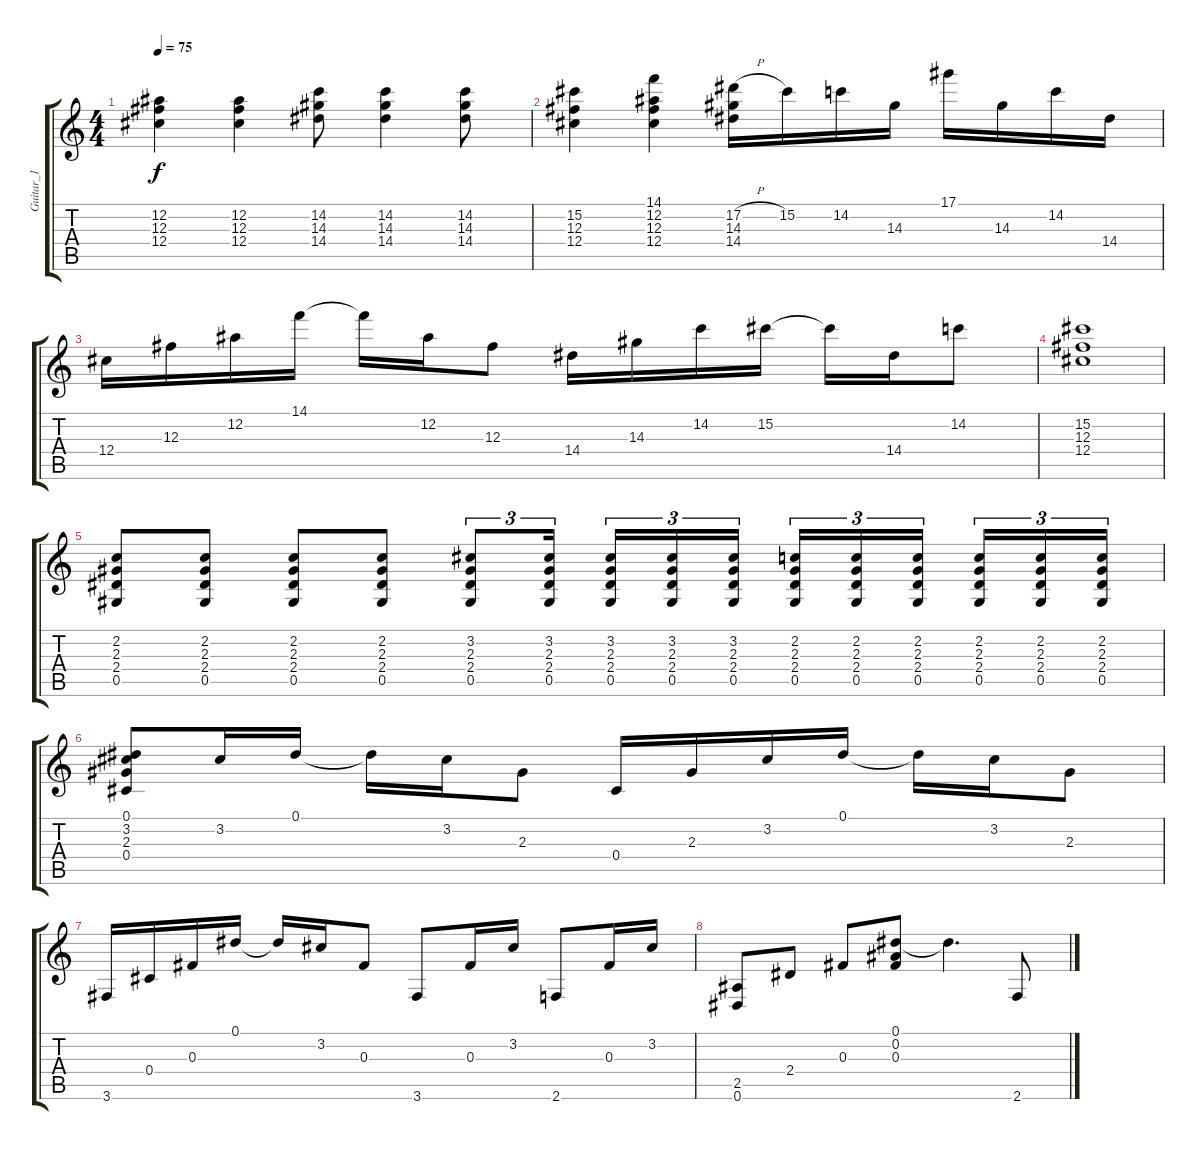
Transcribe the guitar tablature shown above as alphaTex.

\track ("Guitar_1" "Guitar_1") {instrument distortionguitar}
\staff {score tabs}
\tuning (Eb4 Bb3 Gb3 Db3 Ab2 Eb2) {hide}
\ts (4 4)
\tempo 75
\clef g2
\ks c
(12.2 12.3 12.4).4{dy f} (12.2 12.3 12.4).4 (14.2 14.3 14.4).8 (14.2 14.3 14.4).4 (14.2 14.3 14.4).8 |
(15.2 12.3 12.4).4 (14.1 12.2 12.3 12.4).4 (17.2{h} 14.3 14.4).16 15.2.16 14.2.16 14.3.16 17.1.16 14.3.16 14.2.16 14.4.16 |
12.4.16 12.3.16 12.2.16 14.1.16 14.1{t}.16 12.2.16 12.3.8 14.4.16 14.3.16 14.2.16 15.2.16 15.2{t}.16 14.4.16 14.2.8 |
(15.2 12.3 12.4).1 |
(2.2 2.3 2.4 0.5).8 (2.2 2.3 2.4 0.5).8 (2.2 2.3 2.4 0.5).8 (2.2 2.3 2.4 0.5).8 (3.2 2.3 2.4 0.5).8{tu (3 2)} (3.2 2.3 2.4 0.5).16{tu (3 2)} (3.2 2.3 2.4 0.5).16{tu (3 2)} (3.2 2.3 2.4 0.5).16{tu (3 2)} (3.2 2.3 2.4 0.5).16{tu (3 2)} (2.2 2.3 2.4 0.5).16{tu (3 2)} (2.2 2.3 2.4 0.5).16{tu (3 2)} (2.2 2.3 2.4 0.5).16{tu (3 2)} (2.2 2.3 2.4 0.5).16{tu (3 2)} (2.2 2.3 2.4 0.5).16{tu (3 2)} (2.2 2.3 2.4 0.5).16{tu (3 2)} |
(0.1 3.2 2.3 0.4).8 3.2.16 0.1.16 0.1{t}.16 3.2.16 2.3.8 0.4.16 2.3.16 3.2.16 0.1.16 0.1{t}.16 3.2.16 2.3.8 |
3.6.16 0.4.16 0.3.16 0.1.16 0.1{t}.16 3.2.16 0.3.8 3.6.8 0.3.16 3.2.16 2.6.8 0.3.16 3.2.16 |
(2.5 0.6).8 2.4.8 0.3.8 (0.1 0.2 0.3).8 0.1{t}.4{d} 2.6.8
